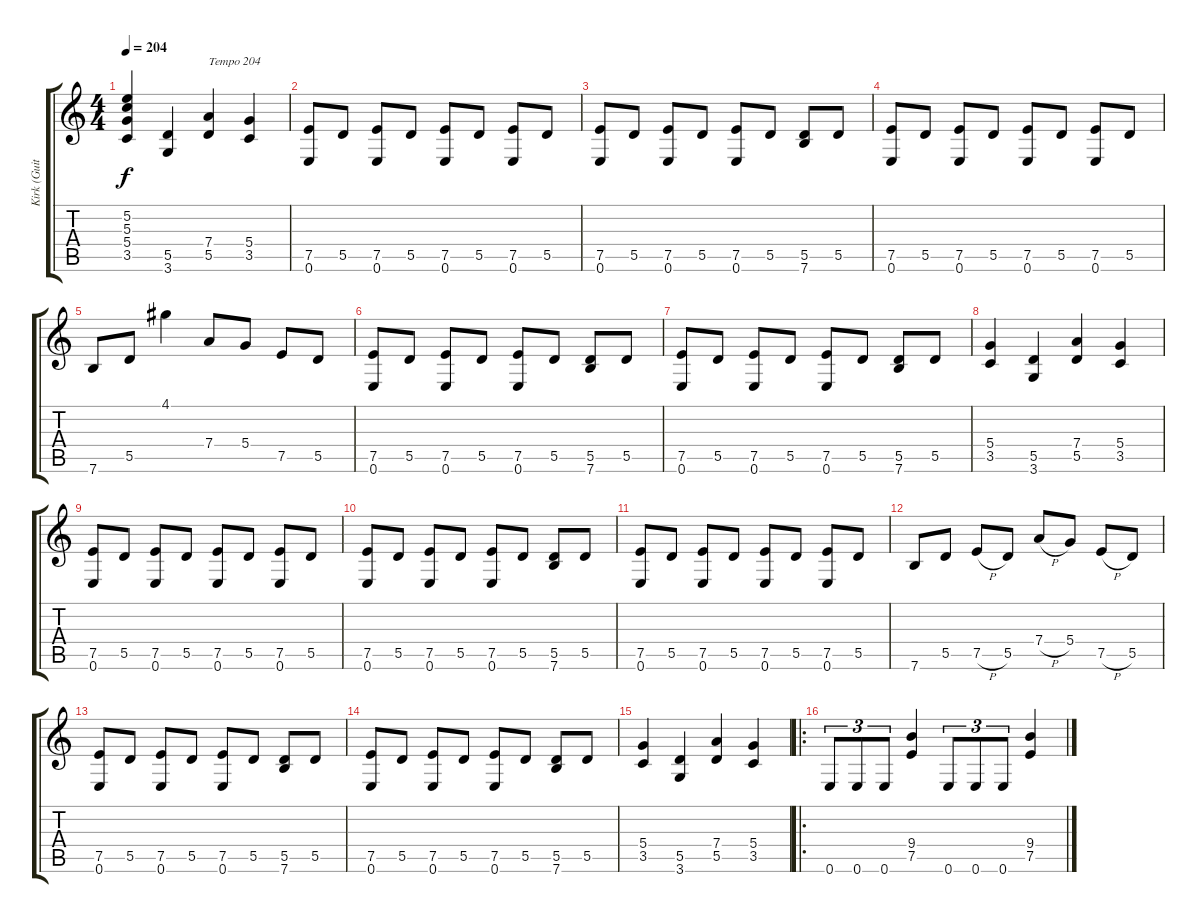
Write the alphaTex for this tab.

\track ("Kirk (Guitar 2)" "Kirk (Guit") {instrument distortionguitar}
\staff {score tabs}
\tuning (E4 B3 G3 D3 A2 E2) {hide}
\ts (4 4)
\tempo 204
\clef g2
\ks c
(5.2 5.3 5.4 3.5).4{dy f instrument distortionguitar} (5.5 3.6).4 (7.4 5.5).4{txt "Tempo 204"} (5.4 3.5).4 |
(7.5 0.6).8 5.5.8 (7.5 0.6).8 5.5.8 (7.5 0.6).8 5.5.8 (7.5 0.6).8 5.5.8 |
(7.5 0.6).8 5.5.8 (7.5 0.6).8 5.5.8 (7.5 0.6).8 5.5.8 (5.5 7.6).8 5.5.8 |
(7.5 0.6).8 5.5.8 (7.5 0.6).8 5.5.8 (7.5 0.6).8 5.5.8 (7.5 0.6).8 5.5.8 |
7.6.8 5.5.8 4.1.4 7.4.8 5.4.8 7.5.8 5.5.8 |
(7.5 0.6).8 5.5.8 (7.5 0.6).8 5.5.8 (7.5 0.6).8 5.5.8 (5.5 7.6).8 5.5.8 |
(7.5 0.6).8 5.5.8 (7.5 0.6).8 5.5.8 (7.5 0.6).8 5.5.8 (5.5 7.6).8 5.5.8 |
(5.4 3.5).4 (5.5 3.6).4 (7.4 5.5).4 (5.4 3.5).4 |
(7.5 0.6).8 5.5.8 (7.5 0.6).8 5.5.8 (7.5 0.6).8 5.5.8 (7.5 0.6).8 5.5.8 |
(7.5 0.6).8 5.5.8 (7.5 0.6).8 5.5.8 (7.5 0.6).8 5.5.8 (5.5 7.6).8 5.5.8 |
(7.5 0.6).8 5.5.8 (7.5 0.6).8 5.5.8 (7.5 0.6).8 5.5.8 (7.5 0.6).8 5.5.8 |
7.6.8 5.5.8 7.5{h}.8 5.5.8 7.4{h}.8 5.4.8 7.5{h}.8 5.5.8 |
(7.5 0.6).8 5.5.8 (7.5 0.6).8 5.5.8 (7.5 0.6).8 5.5.8 (5.5 7.6).8 5.5.8 |
(7.5 0.6).8 5.5.8 (7.5 0.6).8 5.5.8 (7.5 0.6).8 5.5.8 (5.5 7.6).8 5.5.8 |
(5.4 3.5).4 (5.5 3.6).4 (7.4 5.5).4 (5.4 3.5).4 |
\ro
0.6.8{tu (3 2)} 0.6.8{tu (3 2)} 0.6.8{tu (3 2)} (9.4 7.5).4 0.6.8{tu (3 2)} 0.6.8{tu (3 2)} 0.6.8{tu (3 2)} (9.4 7.5).4
